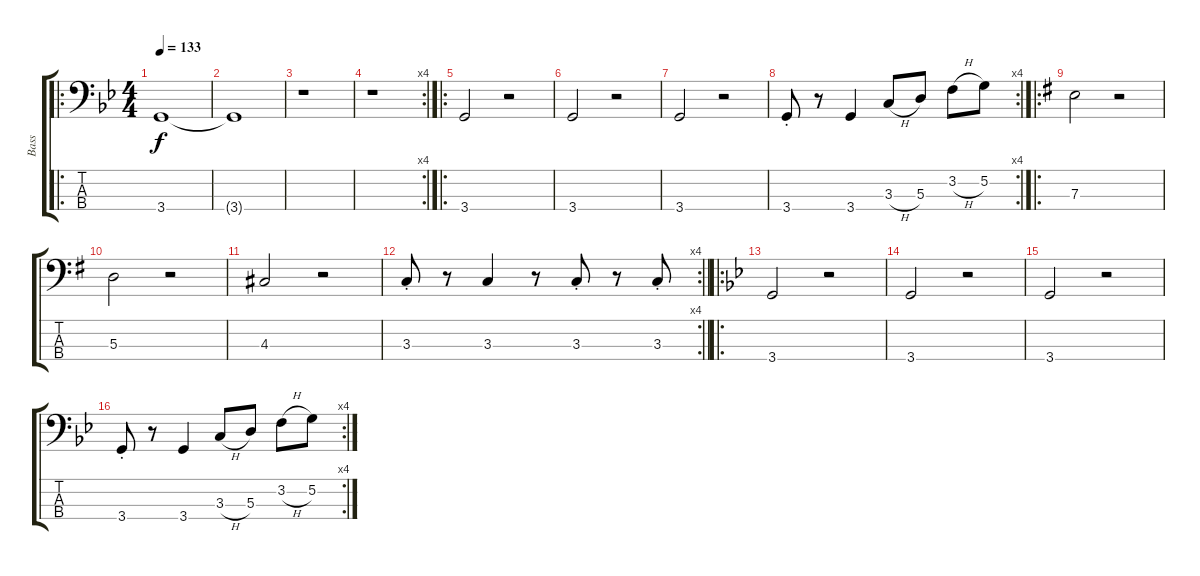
\track ("Bass" "Bass") {instrument electricbassfinger}
\staff {score tabs}
\tuning (G2 D2 A1 E1) {hide}
\ro
\ts (4 4)
\tempo 133
\clef f4
\ks gminor
3.4.1{dy f instrument electricbassfinger} |
3.4{t}.1 |
r.1 |
\rc 4
r.1 |
\ro
3.4.2 r.2 |
3.4.2 r.2 |
3.4.2 r.2 |
\rc 4
3.4{st}.8 r.8 3.4.4 3.3{h}.8 5.3.8 3.2{h}.8 5.2.8 |
\ro
\ks eminor
7.3.2 r.2 |
5.3.2 r.2 |
4.3.2 r.2 |
\rc 4
\barLineRight lightlight
3.3{st}.8 r.8 3.3.4 r.8 3.3{st}.8 r.8 3.3{st}.8 |
\ro
\ks gminor
3.4.2 r.2 |
3.4.2 r.2 |
3.4.2 r.2 |
\rc 4
3.4{st}.8 r.8 3.4.4 3.3{h}.8 5.3.8 3.2{h}.8 5.2.8
